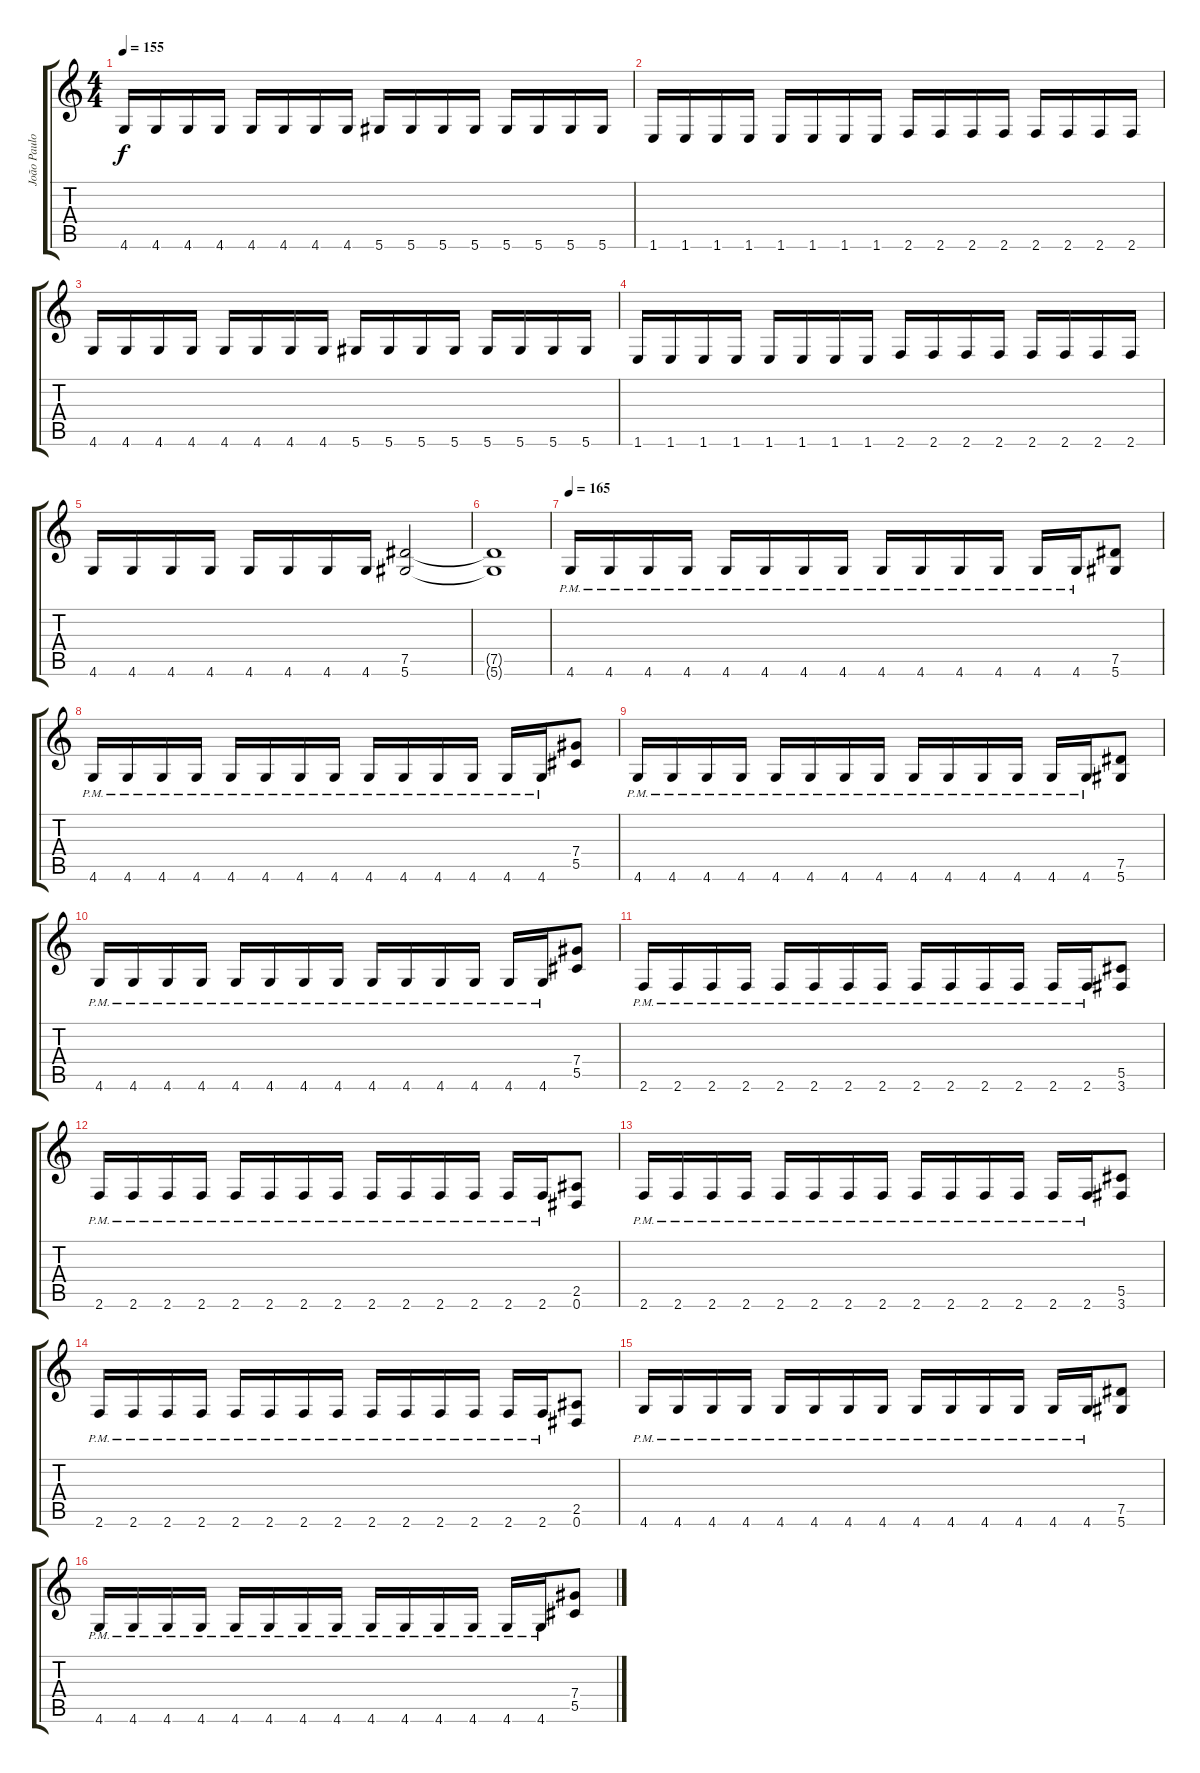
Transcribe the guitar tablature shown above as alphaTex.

\track ("João Paulo" "João Paulo") {instrument overdrivenguitar}
\staff {score tabs}
\tuning (Eb4 Bb3 Gb3 Db3 Ab2 Eb2) {hide}
\ts (4 4)
\tempo 155
\clef g2
\ks c
4.6.16{dy f} 4.6.16 4.6.16 4.6.16 4.6.16 4.6.16 4.6.16 4.6.16 5.6.16 5.6.16 5.6.16 5.6.16 5.6.16 5.6.16 5.6.16 5.6.16 |
1.6.16 1.6.16 1.6.16 1.6.16 1.6.16 1.6.16 1.6.16 1.6.16 2.6.16 2.6.16 2.6.16 2.6.16 2.6.16 2.6.16 2.6.16 2.6.16 |
4.6.16 4.6.16 4.6.16 4.6.16 4.6.16 4.6.16 4.6.16 4.6.16 5.6.16 5.6.16 5.6.16 5.6.16 5.6.16 5.6.16 5.6.16 5.6.16 |
1.6.16 1.6.16 1.6.16 1.6.16 1.6.16 1.6.16 1.6.16 1.6.16 2.6.16 2.6.16 2.6.16 2.6.16 2.6.16 2.6.16 2.6.16 2.6.16 |
4.6.16 4.6.16 4.6.16 4.6.16 4.6.16 4.6.16 4.6.16 4.6.16 (7.5 5.6).2 |
(7.5{t} 5.6{t}).1 |
\tempo 165
4.6{pm}.16 4.6{pm}.16 4.6{pm}.16 4.6{pm}.16 4.6{pm}.16 4.6{pm}.16 4.6{pm}.16 4.6{pm}.16 4.6{pm}.16 4.6{pm}.16 4.6{pm}.16 4.6{pm}.16 4.6{pm}.16 4.6{pm}.16 (7.5 5.6).8 |
4.6{pm}.16 4.6{pm}.16 4.6{pm}.16 4.6{pm}.16 4.6{pm}.16 4.6{pm}.16 4.6{pm}.16 4.6{pm}.16 4.6{pm}.16 4.6{pm}.16 4.6{pm}.16 4.6{pm}.16 4.6{pm}.16 4.6{pm}.16 (7.4 5.5).8 |
4.6{pm}.16 4.6{pm}.16 4.6{pm}.16 4.6{pm}.16 4.6{pm}.16 4.6{pm}.16 4.6{pm}.16 4.6{pm}.16 4.6{pm}.16 4.6{pm}.16 4.6{pm}.16 4.6{pm}.16 4.6{pm}.16 4.6{pm}.16 (7.5 5.6).8 |
4.6{pm}.16 4.6{pm}.16 4.6{pm}.16 4.6{pm}.16 4.6{pm}.16 4.6{pm}.16 4.6{pm}.16 4.6{pm}.16 4.6{pm}.16 4.6{pm}.16 4.6{pm}.16 4.6{pm}.16 4.6{pm}.16 4.6{pm}.16 (7.4 5.5).8 |
2.6{pm}.16 2.6{pm}.16 2.6{pm}.16 2.6{pm}.16 2.6{pm}.16 2.6{pm}.16 2.6{pm}.16 2.6{pm}.16 2.6{pm}.16 2.6{pm}.16 2.6{pm}.16 2.6{pm}.16 2.6{pm}.16 2.6{pm}.16 (5.5 3.6).8 |
2.6{pm}.16 2.6{pm}.16 2.6{pm}.16 2.6{pm}.16 2.6{pm}.16 2.6{pm}.16 2.6{pm}.16 2.6{pm}.16 2.6{pm}.16 2.6{pm}.16 2.6{pm}.16 2.6{pm}.16 2.6{pm}.16 2.6{pm}.16 (2.5 0.6).8 |
2.6{pm}.16 2.6{pm}.16 2.6{pm}.16 2.6{pm}.16 2.6{pm}.16 2.6{pm}.16 2.6{pm}.16 2.6{pm}.16 2.6{pm}.16 2.6{pm}.16 2.6{pm}.16 2.6{pm}.16 2.6{pm}.16 2.6{pm}.16 (5.5 3.6).8 |
2.6{pm}.16 2.6{pm}.16 2.6{pm}.16 2.6{pm}.16 2.6{pm}.16 2.6{pm}.16 2.6{pm}.16 2.6{pm}.16 2.6{pm}.16 2.6{pm}.16 2.6{pm}.16 2.6{pm}.16 2.6{pm}.16 2.6{pm}.16 (2.5 0.6).8 |
4.6{pm}.16 4.6{pm}.16 4.6{pm}.16 4.6{pm}.16 4.6{pm}.16 4.6{pm}.16 4.6{pm}.16 4.6{pm}.16 4.6{pm}.16 4.6{pm}.16 4.6{pm}.16 4.6{pm}.16 4.6{pm}.16 4.6{pm}.16 (7.5 5.6).8 |
4.6{pm}.16 4.6{pm}.16 4.6{pm}.16 4.6{pm}.16 4.6{pm}.16 4.6{pm}.16 4.6{pm}.16 4.6{pm}.16 4.6{pm}.16 4.6{pm}.16 4.6{pm}.16 4.6{pm}.16 4.6{pm}.16 4.6{pm}.16 (7.4 5.5).8
